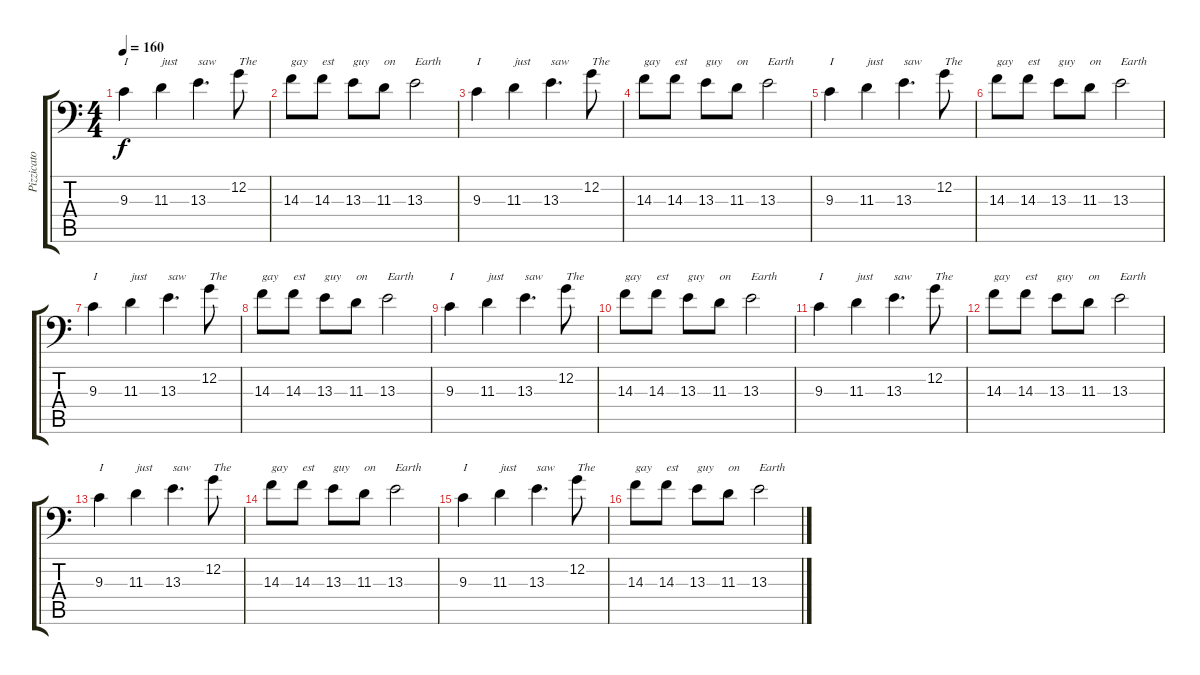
\track ("Pizzicato" "Pizzicato") {instrument pizzicatostrings}
\staff {score tabs}
\tuning (C4 G3 Eb3 Bb2 F2 Bb1) {hide}
\ts (4 4)
\tempo 160
\clef f4
\ks c
9.3.4{txt "I" dy f} 11.3.4{txt "just"} 13.3.4{d txt "saw"} 12.2.8{txt "The"} |
14.3.8{txt "gay"} 14.3.8{txt "est"} 13.3.8{txt "guy"} 11.3.8{txt "on"} 13.3.2{txt "Earth"} |
9.3.4{txt "I"} 11.3.4{txt "just"} 13.3.4{d txt "saw"} 12.2.8{txt "The"} |
14.3.8{txt "gay"} 14.3.8{txt "est"} 13.3.8{txt "guy"} 11.3.8{txt "on"} 13.3.2{txt "Earth"} |
9.3.4{txt "I"} 11.3.4{txt "just"} 13.3.4{d txt "saw"} 12.2.8{txt "The"} |
14.3.8{txt "gay"} 14.3.8{txt "est"} 13.3.8{txt "guy"} 11.3.8{txt "on"} 13.3.2{txt "Earth"} |
9.3.4{txt "I"} 11.3.4{txt "just"} 13.3.4{d txt "saw"} 12.2.8{txt "The"} |
14.3.8{txt "gay"} 14.3.8{txt "est"} 13.3.8{txt "guy"} 11.3.8{txt "on"} 13.3.2{txt "Earth"} |
9.3.4{txt "I"} 11.3.4{txt "just"} 13.3.4{d txt "saw"} 12.2.8{txt "The"} |
14.3.8{txt "gay"} 14.3.8{txt "est"} 13.3.8{txt "guy"} 11.3.8{txt "on"} 13.3.2{txt "Earth"} |
9.3.4{txt "I"} 11.3.4{txt "just"} 13.3.4{d txt "saw"} 12.2.8{txt "The"} |
14.3.8{txt "gay"} 14.3.8{txt "est"} 13.3.8{txt "guy"} 11.3.8{txt "on"} 13.3.2{txt "Earth"} |
9.3.4{txt "I"} 11.3.4{txt "just"} 13.3.4{d txt "saw"} 12.2.8{txt "The"} |
14.3.8{txt "gay"} 14.3.8{txt "est"} 13.3.8{txt "guy"} 11.3.8{txt "on"} 13.3.2{txt "Earth"} |
9.3.4{txt "I"} 11.3.4{txt "just"} 13.3.4{d txt "saw"} 12.2.8{txt "The"} |
14.3.8{txt "gay"} 14.3.8{txt "est"} 13.3.8{txt "guy"} 11.3.8{txt "on"} 13.3.2{txt "Earth"}
